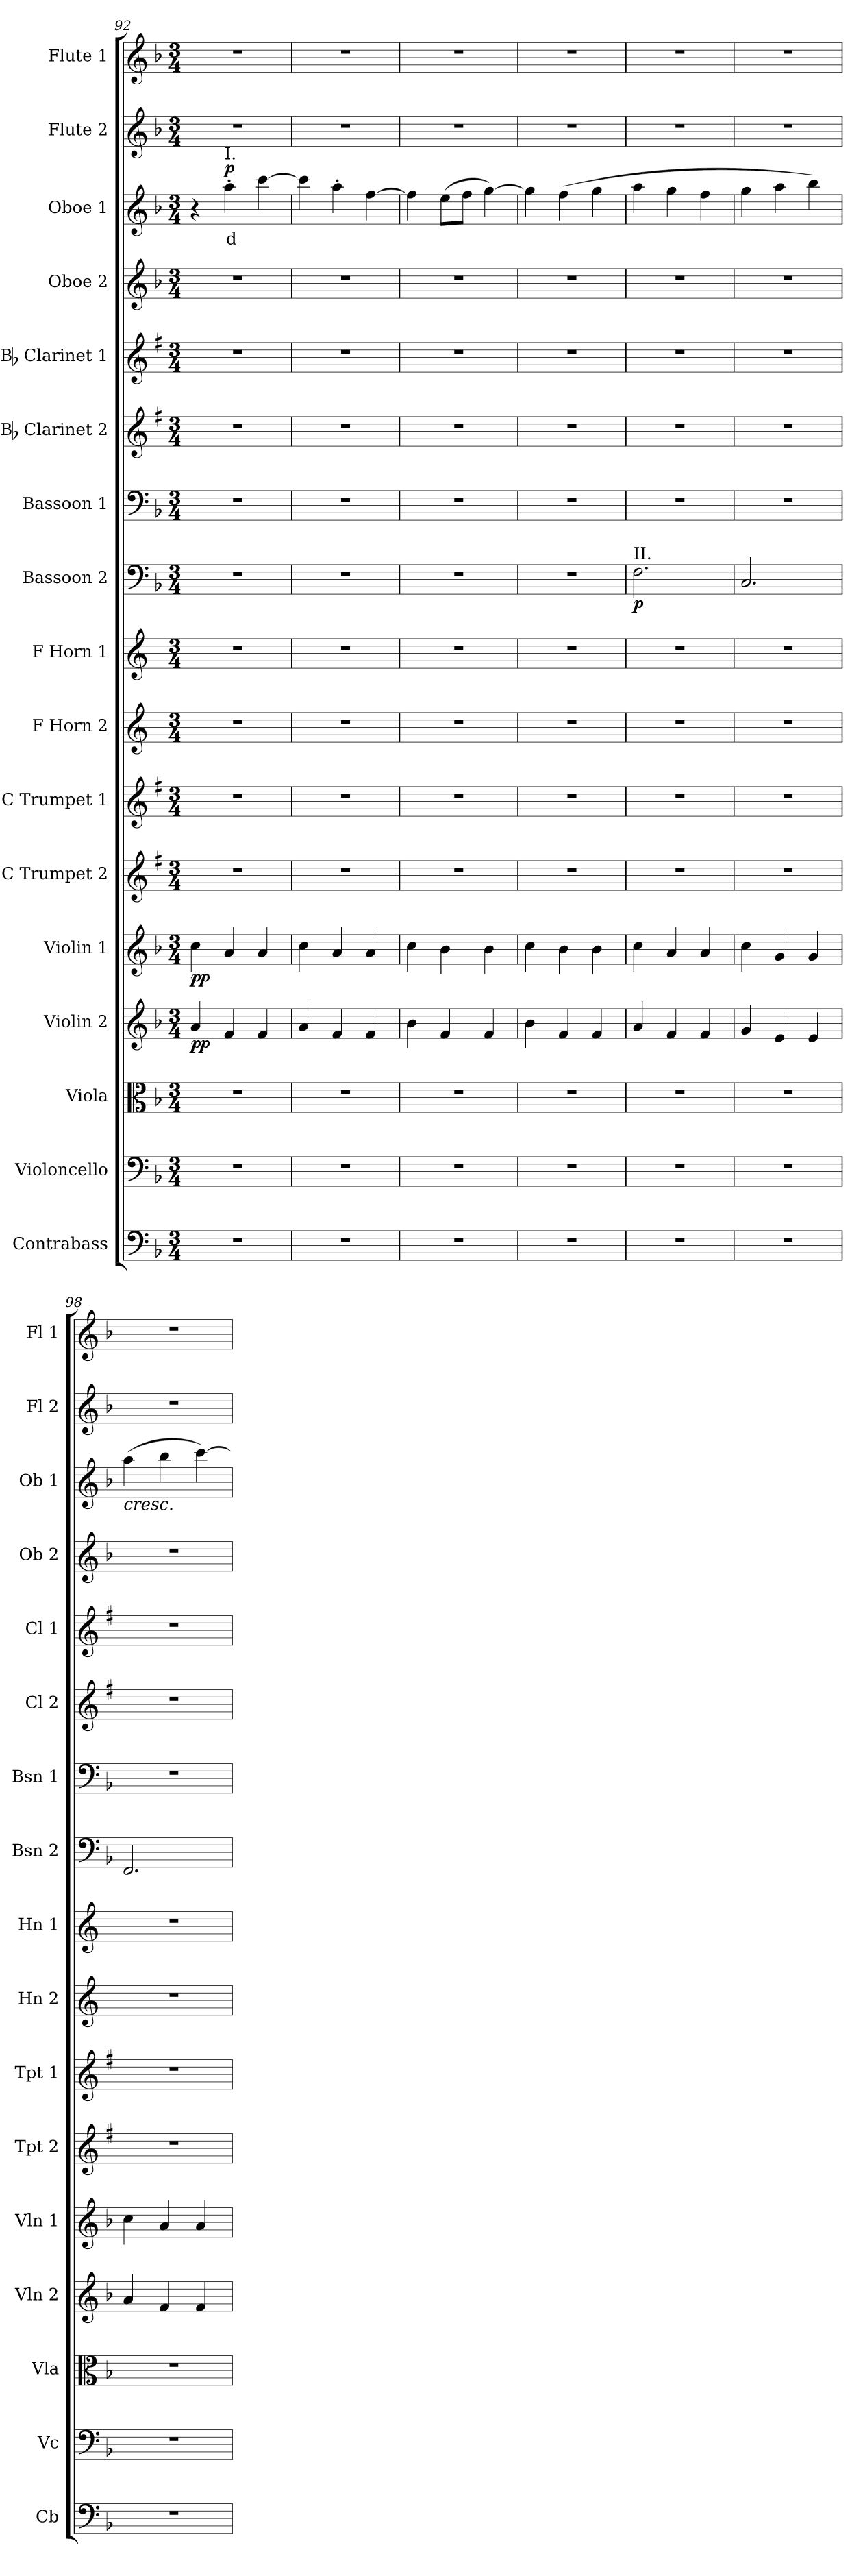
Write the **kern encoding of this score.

**kern	**kern	**kern	**kern	**dynam	**kern	**dynam	**kern	**kern	**kern	**kern	**kern	**dynam	**kern	**kern	**kern	**kern	**kern	**text	**dynam	**kern	**kern
*part17	*part16	*part15	*part14	*part14	*part13	*part13	*part12	*part11	*part10	*part9	*part8	*part8	*part7	*part6	*part5	*part4	*part3	*part3	*part3	*part2	*part1
*staff17	*staff16	*staff15	*staff14	*staff14	*staff13	*staff13	*staff12	*staff11	*staff10	*staff9	*staff8	*staff8	*staff7	*staff6	*staff5	*staff4	*staff3	*staff3	*staff3	*staff2	*staff1
*I"Contrabass	*I"Violoncello	*I"Viola	*I"Violin 2	*	*I"Violin 1	*	*I"C Trumpet 2	*I"C Trumpet 1	*I"F Horn 2	*I"F Horn 1	*I"Bassoon 2	*	*I"Bassoon 1	*I"Bb Clarinet 2	*I"Bb Clarinet 1	*I"Oboe  2	*I"Oboe 1	*	*	*I"Flute 2	*I"Flute 1
*I'Cb	*I'Vc	*I'Vla	*I'Vln 2	*	*I'Vln 1	*	*I'Tpt 2	*I'Tpt 1	*I'Hn 2	*I'Hn 1	*I'Bsn 2	*	*I'Bsn 1	*I'Cl 2	*I'Cl 1	*I'Ob 2	*I'Ob 1	*	*	*I'Fl 2	*I'Fl 1
*clefF4	*clefF4	*clefC3	*clefG2	*	*clefG2	*	*clefG2	*clefG2	*clefG2	*clefG2	*clefF4	*	*clefF4	*clefG2	*clefG2	*clefG2	*clefG2	*	*	*clefG2	*clefG2
*ITrd7c12	*	*	*	*	*	*	*ITrd1c2	*ITrd1c2	*ITrd4c7	*ITrd4c7	*	*	*	*ITrd1c2	*ITrd1c2	*	*	*	*	*	*
*k[b-]	*k[b-]	*k[b-]	*k[b-]	*	*k[b-]	*	*k[b-]	*k[b-]	*k[b-]	*k[b-]	*k[b-]	*	*k[b-]	*k[b-]	*k[b-]	*k[b-]	*k[b-]	*	*	*k[b-]	*k[b-]
*M3/4	*M3/4	*M3/4	*M3/4	*	*M3/4	*	*M3/4	*M3/4	*M3/4	*M3/4	*M3/4	*	*M3/4	*M3/4	*M3/4	*M3/4	*M3/4	*	*	*M3/4	*M3/4
=92	=92	=92	=92	=92	=92	=92	=92	=92	=92	=92	=92	=92	=92	=92	=92	=92	=92	=92	=92	=92	=92
!	!	!	!	!LO:DY:b	!	!LO:DY:b	!	!	!	!	!	!	!	!	!	!	!	!	!	!	!
2.r	2.r	2.r	4a/	pp	4cc\	pp	2.r	2.r	2.r	2.r	2.r	.	2.r	2.r	2.r	2.r	4r	.	.	2.r	2.r
!	!	!	!	!	!	!	!	!	!	!	!	!	!	!	!	!	!LO:TX:a:t=I.	!	!	!	!
!	!	!	!	!	!	!	!	!	!	!	!	!	!	!	!	!	!	!LO:LY:b:color=#FF0000	!LO:DY:b	!	!
.	.	.	4f/	.	4a/	.	.	.	.	.	.	.	.	.	.	.	4aa'\	d	p	.	.
.	.	.	4f/	.	4a/	.	.	.	.	.	.	.	.	.	.	.	[4ccc\	.	.	.	.
=93	=93	=93	=93	=93	=93	=93	=93	=93	=93	=93	=93	=93	=93	=93	=93	=93	=93	=93	=93	=93	=93
2.r	2.r	2.r	4a/	.	4cc\	.	2.r	2.r	2.r	2.r	2.r	.	2.r	2.r	2.r	2.r	4ccc\]	.	.	2.r	2.r
.	.	.	4f/	.	4a/	.	.	.	.	.	.	.	.	.	.	.	4aa'\	.	.	.	.
.	.	.	4f/	.	4a/	.	.	.	.	.	.	.	.	.	.	.	[4ff\	.	.	.	.
=94	=94	=94	=94	=94	=94	=94	=94	=94	=94	=94	=94	=94	=94	=94	=94	=94	=94	=94	=94	=94	=94
2.r	2.r	2.r	4b-\	.	4cc\	.	2.r	2.r	2.r	2.r	2.r	.	2.r	2.r	2.r	2.r	4ff\]	.	.	2.r	2.r
.	.	.	4f/	.	4b-\	.	.	.	.	.	.	.	.	.	.	.	(8ee\L	.	.	.	.
.	.	.	.	.	.	.	.	.	.	.	.	.	.	.	.	.	8ff\J	.	.	.	.
.	.	.	4f/	.	4b-\	.	.	.	.	.	.	.	.	.	.	.	[4gg\)	.	.	.	.
=95	=95	=95	=95	=95	=95	=95	=95	=95	=95	=95	=95	=95	=95	=95	=95	=95	=95	=95	=95	=95	=95
2.r	2.r	2.r	4b-\	.	4cc\	.	2.r	2.r	2.r	2.r	2.r	.	2.r	2.r	2.r	2.r	4gg\]	.	.	2.r	2.r
.	.	.	4f/	.	4b-\	.	.	.	.	.	.	.	.	.	.	.	(4ff\	.	.	.	.
.	.	.	4f/	.	4b-\	.	.	.	.	.	.	.	.	.	.	.	4gg\	.	.	.	.
=96	=96	=96	=96	=96	=96	=96	=96	=96	=96	=96	=96	=96	=96	=96	=96	=96	=96	=96	=96	=96	=96
!	!	!	!	!	!	!	!	!	!	!	!LO:TX:a:t=II.	!	!	!	!	!	!	!	!	!	!
!	!	!	!	!	!	!	!	!	!	!	!	!LO:DY:b	!	!	!	!	!	!	!	!	!
2.r	2.r	2.r	4a/	.	4cc\	.	2.r	2.r	2.r	2.r	2.F\	p	2.r	2.r	2.r	2.r	4aa\	.	.	2.r	2.r
.	.	.	4f/	.	4a/	.	.	.	.	.	.	.	.	.	.	.	4gg\	.	.	.	.
.	.	.	4f/	.	4a/	.	.	.	.	.	.	.	.	.	.	.	4ff\	.	.	.	.
=97	=97	=97	=97	=97	=97	=97	=97	=97	=97	=97	=97	=97	=97	=97	=97	=97	=97	=97	=97	=97	=97
2.r	2.r	2.r	4g/	.	4cc\	.	2.r	2.r	2.r	2.r	2.C/	.	2.r	2.r	2.r	2.r	4gg\	.	.	2.r	2.r
.	.	.	4e/	.	4g/	.	.	.	.	.	.	.	.	.	.	.	4aa\	.	.	.	.
.	.	.	4e/	.	4g/	.	.	.	.	.	.	.	.	.	.	.	4bb-\)	.	.	.	.
!!LO:PB:g=z
=98	=98	=98	=98	=98	=98	=98	=98	=98	=98	=98	=98	=98	=98	=98	=98	=98	=98	=98	=98	=98	=98
!	!	!	!	!	!	!	!	!	!	!	!	!	!	!	!	!	!LO:TX:b:i:t=cresc.	!	!	!	!
2.r	2.r	2.r	4a/	.	4cc\	.	2.r	2.r	2.r	2.r	2.FF/	.	2.r	2.r	2.r	2.r	(4aa\	.	.	2.r	2.r
.	.	.	4f/	.	4a/	.	.	.	.	.	.	.	.	.	.	.	4bb-\	.	.	.	.
.	.	.	4f/	.	4a/	.	.	.	.	.	.	.	.	.	.	.	[4ccc\)	.	.	.	.
=	=	=	=	=	=	=	=	=	=	=	=	=	=	=	=	=	=	=	=	=	=
*-	*-	*-	*-	*-	*-	*-	*-	*-	*-	*-	*-	*-	*-	*-	*-	*-	*-	*-	*-	*-	*-
